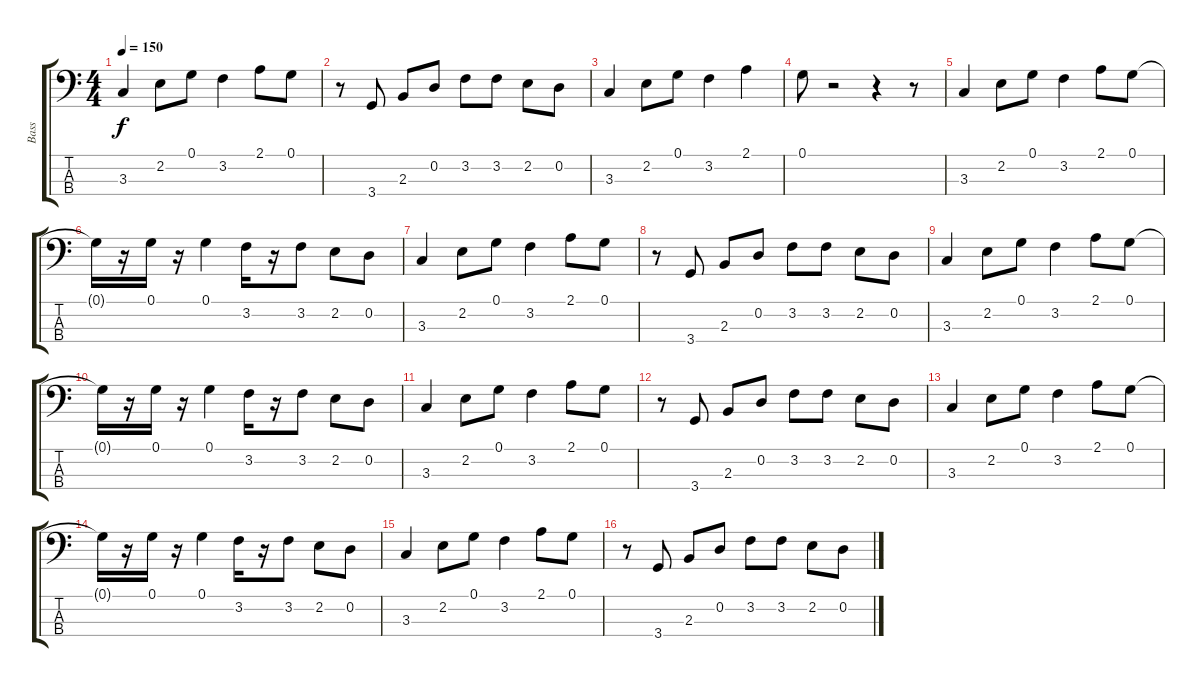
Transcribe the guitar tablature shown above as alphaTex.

\track ("Bass" "Bass") {instrument electricbassfinger}
\staff {score tabs}
\tuning (G2 D2 A1 E1) {hide}
\ts (4 4)
\tempo 150
\clef f4
\ks c
3.3.4{dy f} 2.2.8 0.1.8 3.2.4 2.1.8 0.1.8 |
r.8 3.4.8 2.3.8 0.2.8 3.2.8 3.2.8 2.2.8 0.2.8 |
3.3.4 2.2.8 0.1.8 3.2.4 2.1.4 |
0.1.8 r.2 r.4 r.8 |
3.3.4 2.2.8 0.1.8 3.2.4 2.1.8 0.1.8 |
0.1{t}.16 r.16 0.1.16 r.16 0.1.4 3.2.16 r.16 3.2.8 2.2.8 0.2.8 |
3.3.4 2.2.8 0.1.8 3.2.4 2.1.8 0.1.8 |
r.8 3.4.8 2.3.8 0.2.8 3.2.8 3.2.8 2.2.8 0.2.8 |
3.3.4 2.2.8 0.1.8 3.2.4 2.1.8 0.1.8 |
0.1{t}.16 r.16 0.1.16 r.16 0.1.4 3.2.16 r.16 3.2.8 2.2.8 0.2.8 |
3.3.4 2.2.8 0.1.8 3.2.4 2.1.8 0.1.8 |
r.8 3.4.8 2.3.8 0.2.8 3.2.8 3.2.8 2.2.8 0.2.8 |
3.3.4 2.2.8 0.1.8 3.2.4 2.1.8 0.1.8 |
0.1{t}.16 r.16 0.1.16 r.16 0.1.4 3.2.16 r.16 3.2.8 2.2.8 0.2.8 |
3.3.4 2.2.8 0.1.8 3.2.4 2.1.8 0.1.8 |
r.8 3.4.8 2.3.8 0.2.8 3.2.8 3.2.8 2.2.8 0.2.8
